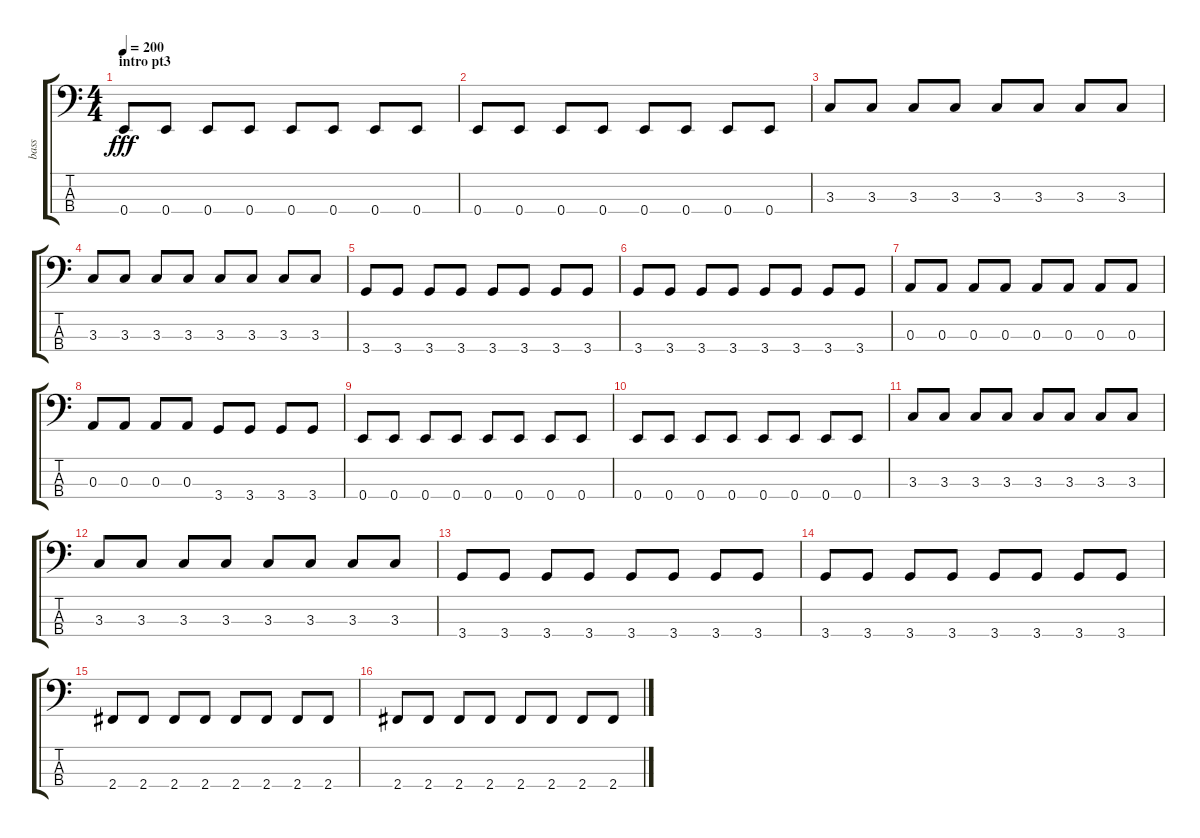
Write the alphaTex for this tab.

\track ("bass" "bass") {instrument electricbassfinger}
\staff {score tabs}
\tuning (G2 D2 A1 E1) {hide}
\ts (4 4)
\section ("" "intro pt3")
\tempo 200
\clef f4
\ks c
0.4.8{dy fff} 0.4.8 0.4.8 0.4.8 0.4.8 0.4.8 0.4.8 0.4.8 |
0.4.8 0.4.8 0.4.8 0.4.8 0.4.8 0.4.8 0.4.8 0.4.8 |
3.3.8 3.3.8 3.3.8 3.3.8 3.3.8 3.3.8 3.3.8 3.3.8 |
3.3.8 3.3.8 3.3.8 3.3.8 3.3.8 3.3.8 3.3.8 3.3.8 |
3.4.8 3.4.8 3.4.8 3.4.8 3.4.8 3.4.8 3.4.8 3.4.8 |
3.4.8 3.4.8 3.4.8 3.4.8 3.4.8 3.4.8 3.4.8 3.4.8 |
0.3.8 0.3.8 0.3.8 0.3.8 0.3.8 0.3.8 0.3.8 0.3.8 |
0.3.8 0.3.8 0.3.8 0.3.8 3.4.8 3.4.8 3.4.8 3.4.8 |
0.4.8 0.4.8 0.4.8 0.4.8 0.4.8 0.4.8 0.4.8 0.4.8 |
0.4.8 0.4.8 0.4.8 0.4.8 0.4.8 0.4.8 0.4.8 0.4.8 |
3.3.8 3.3.8 3.3.8 3.3.8 3.3.8 3.3.8 3.3.8 3.3.8 |
3.3.8 3.3.8 3.3.8 3.3.8 3.3.8 3.3.8 3.3.8 3.3.8 |
3.4.8 3.4.8 3.4.8 3.4.8 3.4.8 3.4.8 3.4.8 3.4.8 |
3.4.8 3.4.8 3.4.8 3.4.8 3.4.8 3.4.8 3.4.8 3.4.8 |
2.4.8 2.4.8 2.4.8 2.4.8 2.4.8 2.4.8 2.4.8 2.4.8 |
2.4.8 2.4.8 2.4.8 2.4.8 2.4.8 2.4.8 2.4.8 2.4.8
